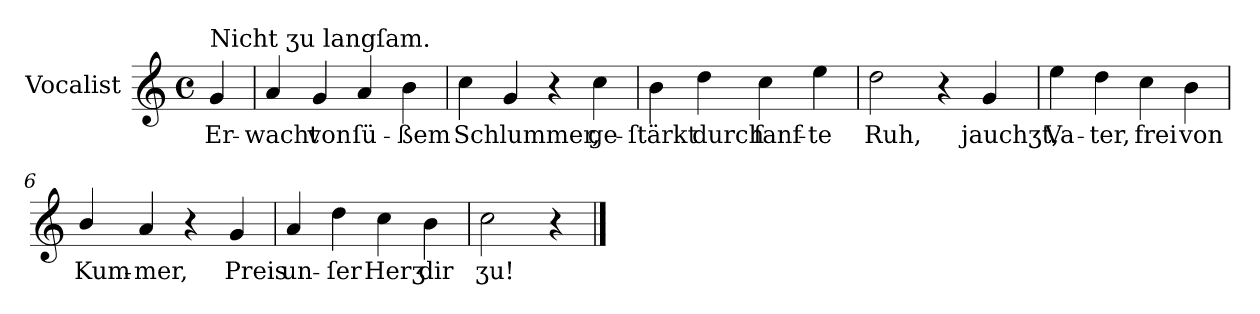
**kern	**text
*part1	*part1
*staff1	*staff1
*I"Vocalist	*
*clefG2	*
*k[]	*
*C:	*
*M4/4	*
*met(c)	*
=	=
!LO:TX:a:t=Nicht ʒu langſam.	!
4g	Er-
=1	=1
4a	-wacht
4g	von
4a	ſü-
4b	-ßem
=2	=2
4cc	Schlummer,
4g	.
4r	.
4cc	ge-
=3	=3
4b	-ſtärkt
4dd	durch
4cc	ſanf-
4ee	-te
=4	=4
2dd	Ruh,
4r	.
4g	jauchʒt,
=5	=5
4ee	Va-
4dd	-ter,
4cc	frei
4b	von
=6	=6
4b/	Kum-
4a	-mer,
4r	.
4g	Preis
=7	=7
4a	un-
4dd	-ſer
4cc	Herʒ
4b	dir
=8	=8
2cc	ʒu!
4r	.
==	==
*-	*-
